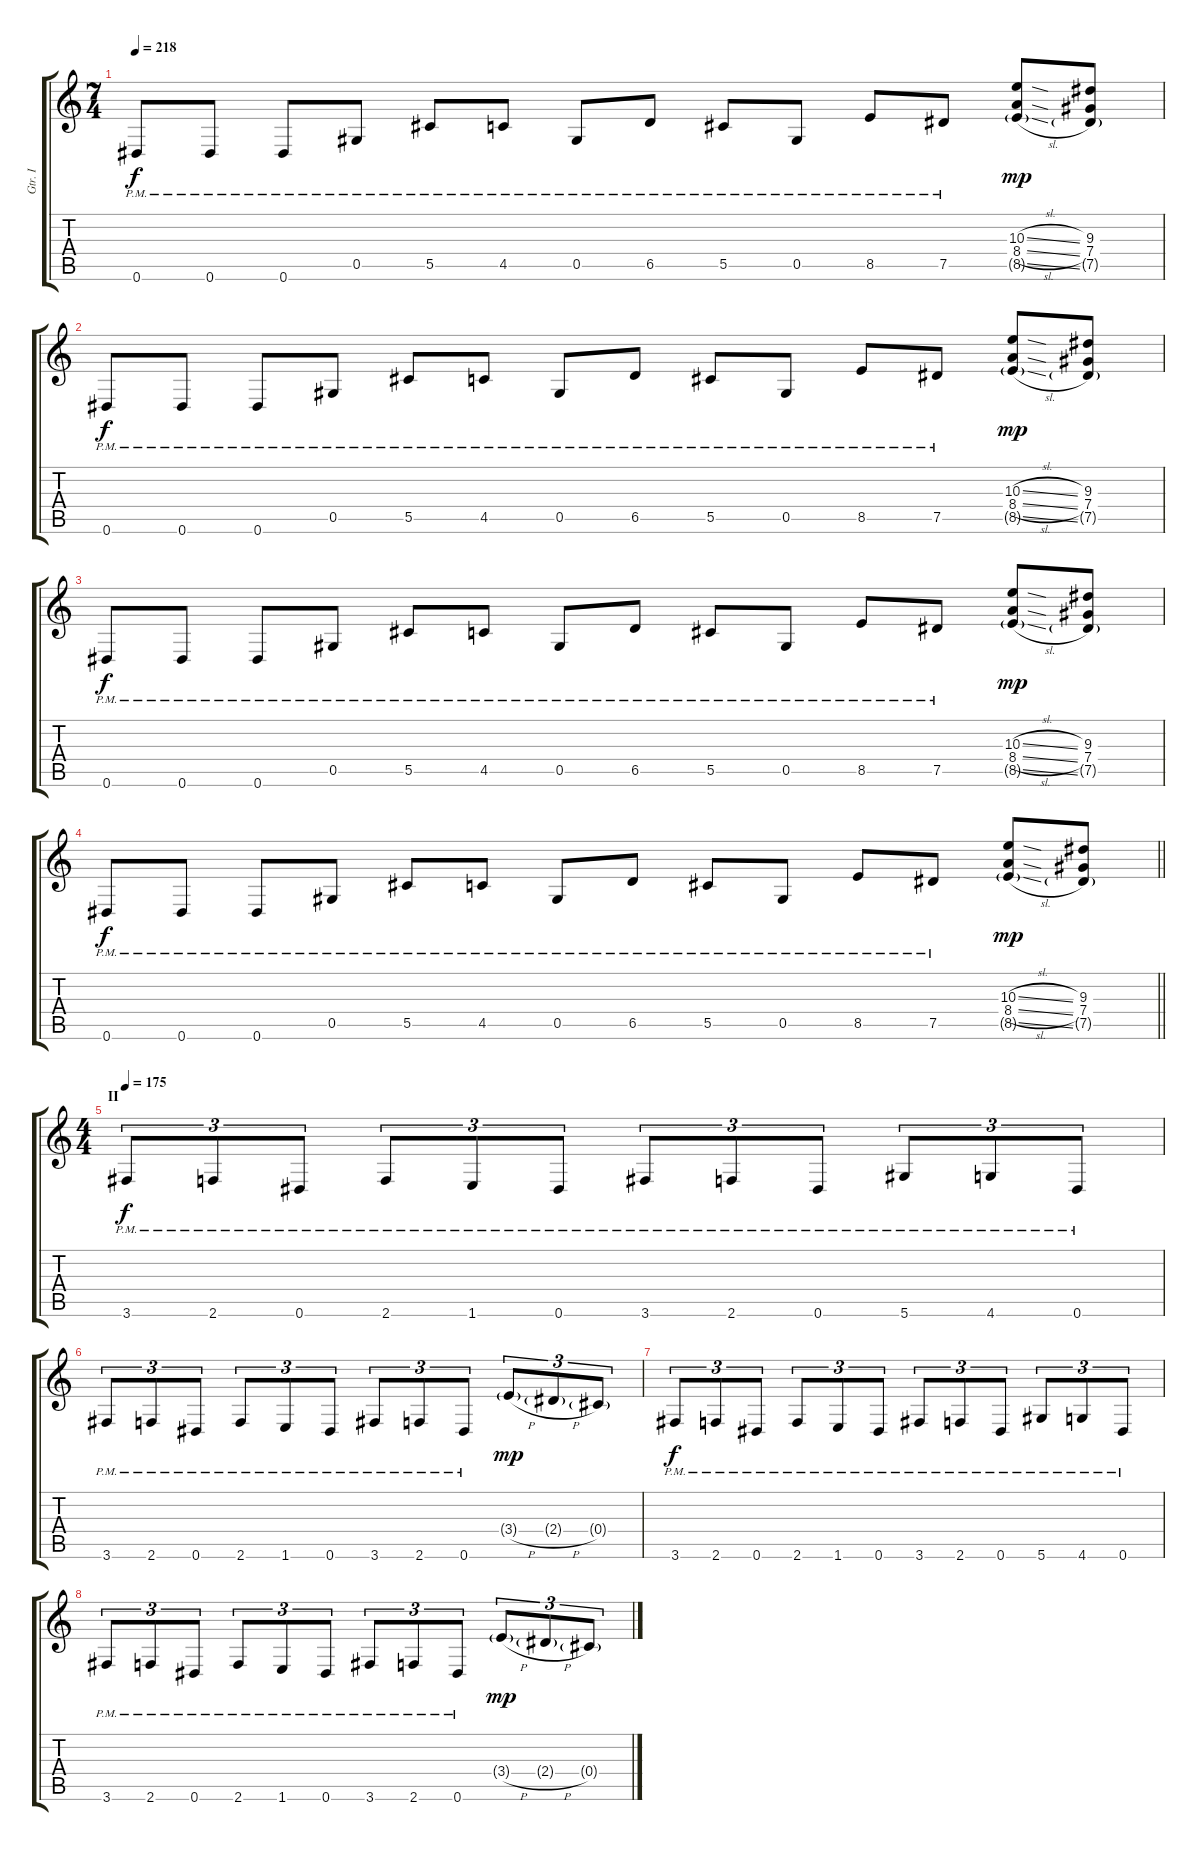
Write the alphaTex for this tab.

\track ("Gtr. I" "Gtr. I") {instrument overdrivenguitar}
\staff {score tabs}
\tuning (Eb4 Bb3 Gb3 Db3 Ab2 Eb2) {hide}
\ts (7 4)
\tempo 218
\clef g2
\ks c
0.6{pm}.8{dy f} 0.6{pm}.8 0.6{pm}.8 0.5{pm}.8 5.5{pm}.8 4.5{pm}.8 0.5{pm}.8 6.5{pm}.8 5.5{pm}.8 0.5{pm}.8 8.5{pm}.8 7.5{pm}.8 (10.3{sl} 8.4{sl} 8.5{sl g}).8{dy mp} (9.3 7.4 7.5{g}).8 |
0.6{pm}.8{dy f} 0.6{pm}.8 0.6{pm}.8 0.5{pm}.8 5.5{pm}.8 4.5{pm}.8 0.5{pm}.8 6.5{pm}.8 5.5{pm}.8 0.5{pm}.8 8.5{pm}.8 7.5{pm}.8 (10.3{sl} 8.4{sl} 8.5{sl g}).8{dy mp} (9.3 7.4 7.5{g}).8 |
0.6{pm}.8{dy f} 0.6{pm}.8 0.6{pm}.8 0.5{pm}.8 5.5{pm}.8 4.5{pm}.8 0.5{pm}.8 6.5{pm}.8 5.5{pm}.8 0.5{pm}.8 8.5{pm}.8 7.5{pm}.8 (10.3{sl} 8.4{sl} 8.5{sl g}).8{dy mp} (9.3 7.4 7.5{g}).8 |
\barLineRight lightlight
0.6{pm}.8{dy f} 0.6{pm}.8 0.6{pm}.8 0.5{pm}.8 5.5{pm}.8 4.5{pm}.8 0.5{pm}.8 6.5{pm}.8 5.5{pm}.8 0.5{pm}.8 8.5{pm}.8 7.5{pm}.8 (10.3{sl} 8.4{sl} 8.5{sl g}).8{dy mp} (9.3 7.4 7.5{g}).8 |
\ts (4 4)
\section ("" "II")
\tempo 175
3.6{pm}.8{tu (3 2) dy f} 2.6{pm}.8{tu (3 2)} 0.6{pm}.8{tu (3 2)} 2.6{pm}.8{tu (3 2)} 1.6{pm}.8{tu (3 2)} 0.6{pm}.8{tu (3 2)} 3.6{pm}.8{tu (3 2)} 2.6{pm}.8{tu (3 2)} 0.6{pm}.8{tu (3 2)} 5.6{pm}.8{tu (3 2)} 4.6{pm}.8{tu (3 2)} 0.6{pm}.8{tu (3 2)} |
3.6{pm}.8{tu (3 2)} 2.6{pm}.8{tu (3 2)} 0.6{pm}.8{tu (3 2)} 2.6{pm}.8{tu (3 2)} 1.6{pm}.8{tu (3 2)} 0.6{pm}.8{tu (3 2)} 3.6{pm}.8{tu (3 2)} 2.6{pm}.8{tu (3 2)} 0.6{pm}.8{tu (3 2)} 3.4{h g}.8{tu (3 2) dy mp} 2.4{h g}.8{tu (3 2)} 0.4{g}.8{tu (3 2)} |
3.6{pm}.8{tu (3 2) dy f} 2.6{pm}.8{tu (3 2)} 0.6{pm}.8{tu (3 2)} 2.6{pm}.8{tu (3 2)} 1.6{pm}.8{tu (3 2)} 0.6{pm}.8{tu (3 2)} 3.6{pm}.8{tu (3 2)} 2.6{pm}.8{tu (3 2)} 0.6{pm}.8{tu (3 2)} 5.6{pm}.8{tu (3 2)} 4.6{pm}.8{tu (3 2)} 0.6{pm}.8{tu (3 2)} |
3.6{pm}.8{tu (3 2)} 2.6{pm}.8{tu (3 2)} 0.6{pm}.8{tu (3 2)} 2.6{pm}.8{tu (3 2)} 1.6{pm}.8{tu (3 2)} 0.6{pm}.8{tu (3 2)} 3.6{pm}.8{tu (3 2)} 2.6{pm}.8{tu (3 2)} 0.6{pm}.8{tu (3 2)} 3.4{h g}.8{tu (3 2) dy mp} 2.4{h g}.8{tu (3 2)} 0.4{g}.8{tu (3 2)}
